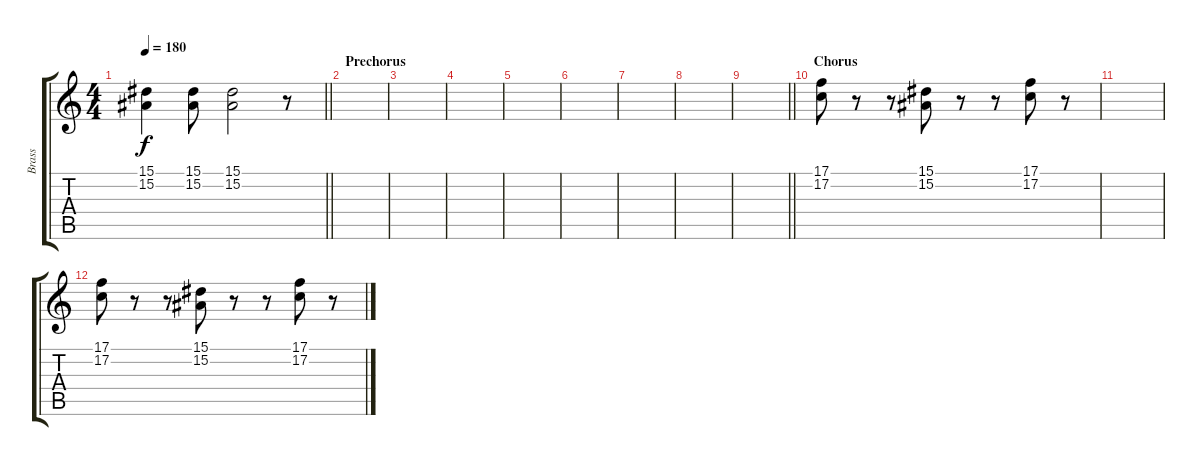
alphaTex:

\track ("Brass" "Brass") {instrument brasssection}
\staff {score tabs}
\tuning (C4 G3 Eb3 Bb2 F2 C2) {hide}
\ts (4 4)
\tempo 180
\clef g2
\barLineRight lightlight
\ks c
(15.1{t} 15.2{t}).4{dy f} (15.1 15.2).8 (15.1 15.2).2 r.8 |
\section ("" "Prechorus")
|
|
|
|
|
|
|
\barLineRight lightlight
|
\section ("" "Chorus")
(17.1 17.2).8 r.8 r.8 (15.1 15.2).8 r.8 r.8 (17.1 17.2).8 r.8 |
|
(17.1 17.2).8 r.8 r.8 (15.1 15.2).8 r.8 r.8 (17.1 17.2).8 r.8
